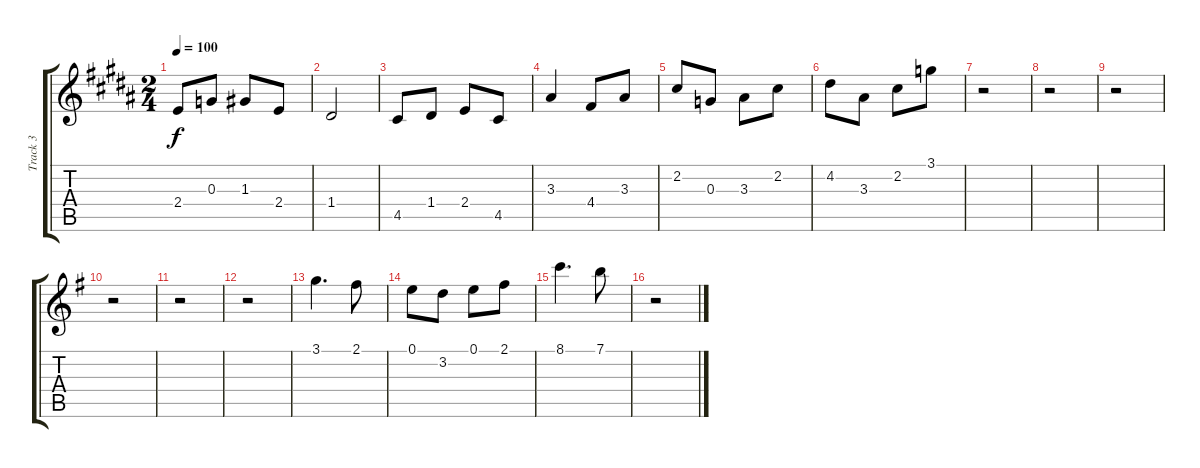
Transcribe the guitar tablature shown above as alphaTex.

\track ("Track 3" "Track 3") {instrument acousticguitarnylon}
\staff {score tabs}
\tuning (E4 B3 G3 D3 A2 E2) {hide}
\ts (2 4)
\tempo 100
\clef g2
\ks b
2.4.8{dy f} 0.3.8 1.3.8 2.4.8 |
1.4.2 |
4.5.8 1.4.8 2.4.8 4.5.8 |
3.3.4 4.4.8 3.3.8 |
2.2.8 0.3.8 3.3.8 2.2.8 |
4.2.8 3.3.8 2.2.8 3.1.8 |
r.2 |
r.2 |
r.2 |
\ks g
r.2 |
r.2 |
r.2 |
3.1.4{d} 2.1.8 |
0.1.8 3.2.8 0.1.8 2.1.8 |
8.1.4{d} 7.1.8 |
r.2
